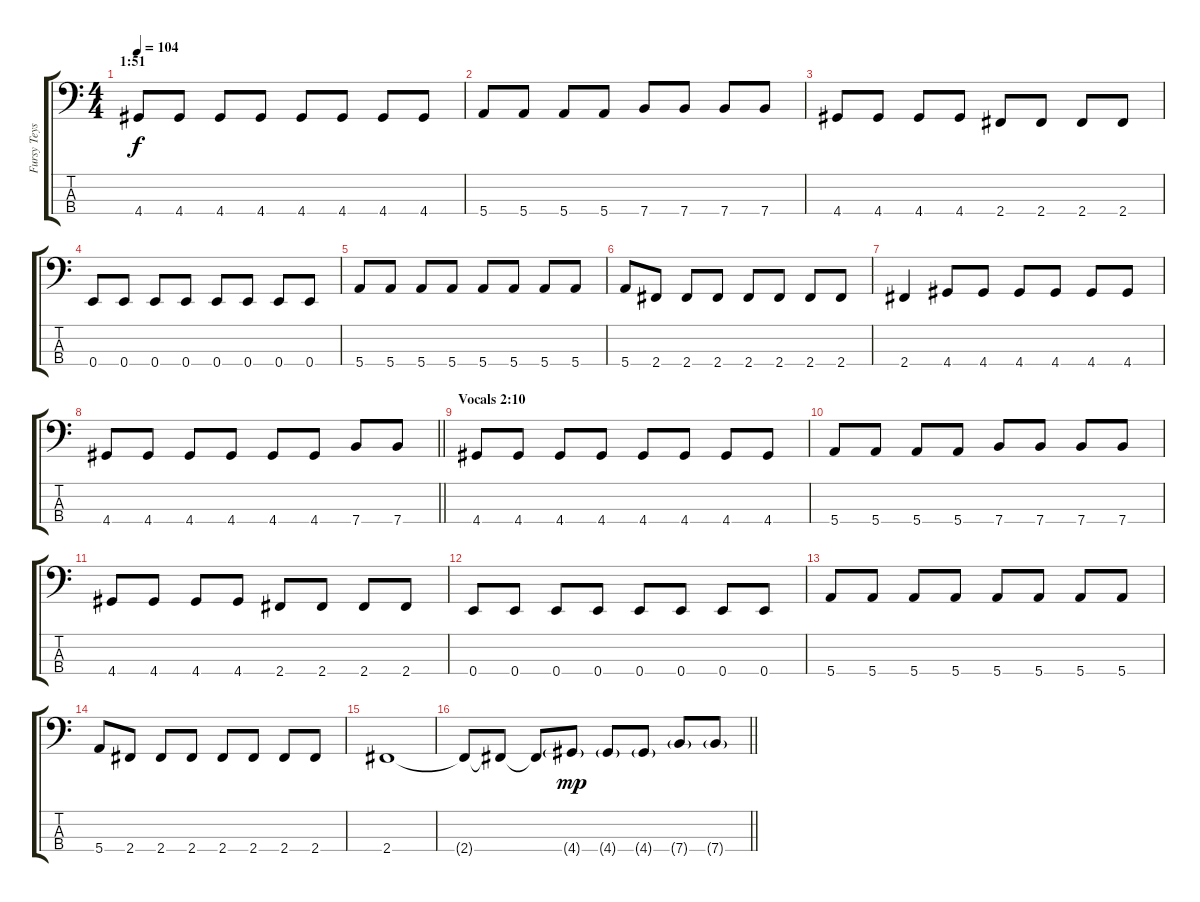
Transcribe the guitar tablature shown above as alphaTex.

\track ("Fursy Teyssier" "Fursy Teys") {instrument electricbassfinger}
\staff {score tabs}
\tuning (G2 D2 A1 E1) {hide}
\ts (4 4)
\section ("" "1:51")
\tempo 104
\clef f4
\ks c
4.4.8{dy f} 4.4.8 4.4.8 4.4.8 4.4.8 4.4.8 4.4.8 4.4.8 |
5.4.8 5.4.8 5.4.8 5.4.8 7.4.8 7.4.8 7.4.8 7.4.8 |
4.4.8 4.4.8 4.4.8 4.4.8 2.4.8 2.4.8 2.4.8 2.4.8 |
0.4.8 0.4.8 0.4.8 0.4.8 0.4.8 0.4.8 0.4.8 0.4.8 |
5.4.8 5.4.8 5.4.8 5.4.8 5.4.8 5.4.8 5.4.8 5.4.8 |
5.4.8 2.4.8 2.4.8 2.4.8 2.4.8 2.4.8 2.4.8 2.4.8 |
2.4.4 4.4.8 4.4.8 4.4.8 4.4.8 4.4.8 4.4.8 |
\barLineRight lightlight
4.4.8 4.4.8 4.4.8 4.4.8 4.4.8 4.4.8 7.4.8 7.4.8 |
\section ("" "Vocals 2:10")
4.4.8 4.4.8 4.4.8 4.4.8 4.4.8 4.4.8 4.4.8 4.4.8 |
5.4.8 5.4.8 5.4.8 5.4.8 7.4.8 7.4.8 7.4.8 7.4.8 |
4.4.8 4.4.8 4.4.8 4.4.8 2.4.8 2.4.8 2.4.8 2.4.8 |
0.4.8 0.4.8 0.4.8 0.4.8 0.4.8 0.4.8 0.4.8 0.4.8 |
5.4.8 5.4.8 5.4.8 5.4.8 5.4.8 5.4.8 5.4.8 5.4.8 |
5.4.8 2.4.8 2.4.8 2.4.8 2.4.8 2.4.8 2.4.8 2.4.8 |
2.4.1 |
\barLineRight lightlight
2.4{t}.8 2.4{t}.8 2.4{t}.8 4.4{g}.8{dy mp} 4.4{g}.8 4.4{g}.8 7.4{g}.8 7.4{g}.8
